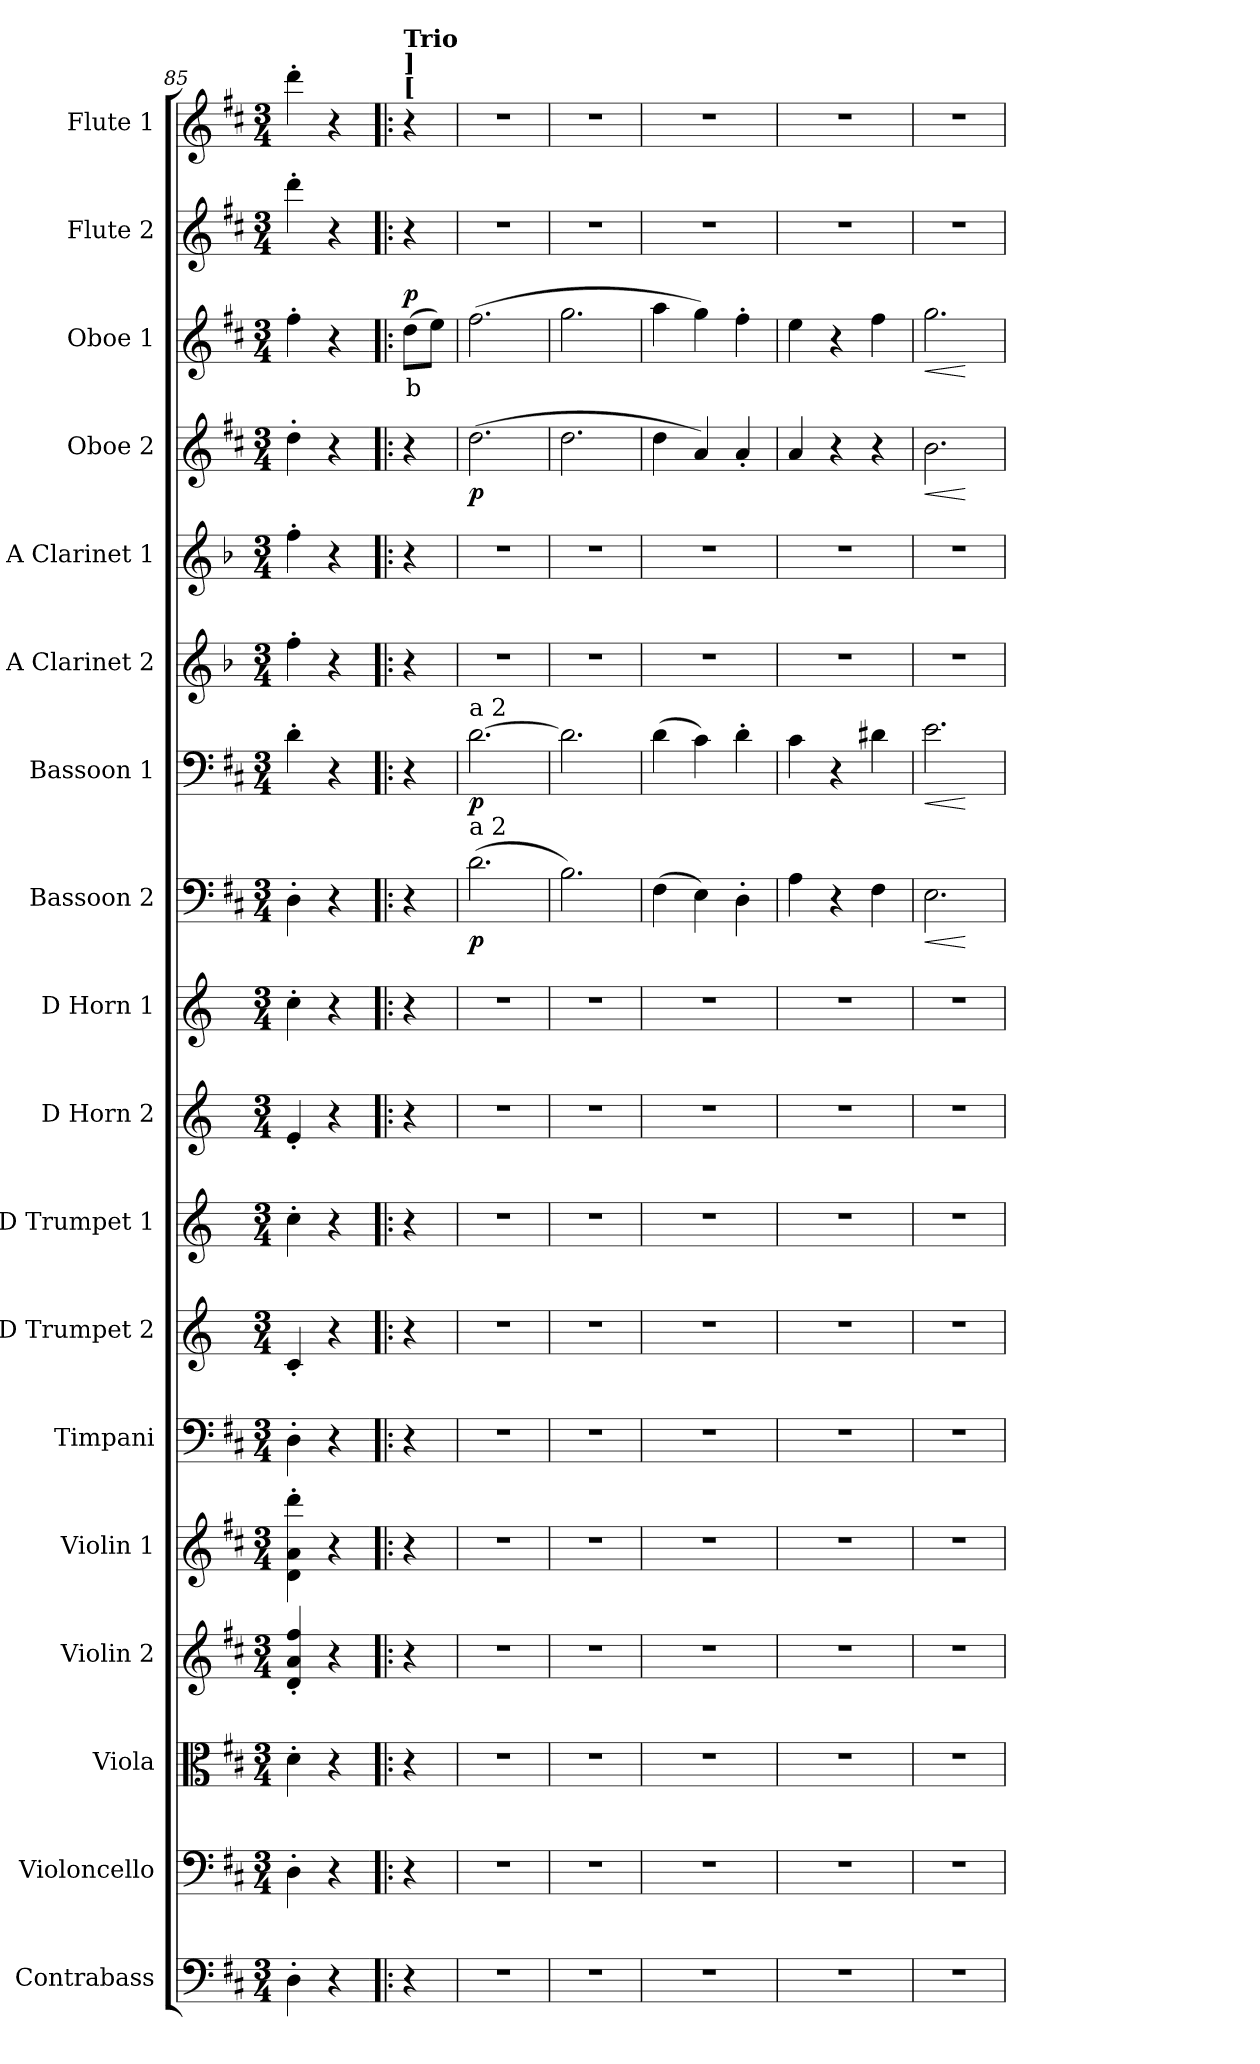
**kern	**kern	**kern	**kern	**kern	**kern	**kern	**kern	**kern	**kern	**kern	**dynam	**kern	**dynam	**kern	**kern	**kern	**dynam	**kern	**text	**dynam	**kern	**kern
*part18	*part17	*part16	*part15	*part14	*part13	*part12	*part11	*part10	*part9	*part8	*part8	*part7	*part7	*part6	*part5	*part4	*part4	*part3	*part3	*part3	*part2	*part1
*staff18	*staff17	*staff16	*staff15	*staff14	*staff13	*staff12	*staff11	*staff10	*staff9	*staff8	*staff8	*staff7	*staff7	*staff6	*staff5	*staff4	*staff4	*staff3	*staff3	*staff3	*staff2	*staff1
*I"Contrabass	*I"Violoncello	*I"Viola	*I"Violin 2	*I"Violin 1	*I"Timpani	*I"D Trumpet 2	*I"D Trumpet 1	*I"D Horn 2	*I"D Horn 1	*I"Bassoon 2	*	*I"Bassoon 1	*	*I"A Clarinet 2	*I"A Clarinet 1	*I"Oboe 2	*	*I"Oboe 1	*	*	*I"Flute 2	*I"Flute 1
*I'Cb	*I'Vc	*I'Vla	*I'Vln 2	*I'Vln 1	*I'Timp	*I'Tpt 2	*I'Tpt 1	*I'Hn 2	*I'Hn 1	*I'Bsn 2	*	*I'Bsn 1	*	*I'Cl 2	*I'Cl 1	*I'Ob 2	*	*I'Ob 1	*	*	*I'Fl 2	*I'Fl 1
*clefF4	*clefF4	*clefC3	*clefG2	*clefG2	*clefF4	*clefG2	*clefG2	*clefG2	*clefG2	*clefF4	*	*clefF4	*	*clefG2	*clefG2	*clefG2	*	*clefG2	*	*	*clefG2	*clefG2
*ITrd7c12	*	*	*	*	*	*ITrd-1c-2	*ITrd-1c-2	*ITrd6c10	*ITrd6c10	*	*	*	*	*ITrd2c3	*ITrd2c3	*	*	*	*	*	*	*
*k[f#c#]	*k[f#c#]	*k[f#c#]	*k[f#c#]	*k[f#c#]	*k[f#c#]	*k[f#c#]	*k[f#c#]	*k[f#c#]	*k[f#c#]	*k[f#c#]	*	*k[f#c#]	*	*k[f#c#]	*k[f#c#]	*k[f#c#]	*	*k[f#c#]	*	*	*k[f#c#]	*k[f#c#]
*M3/4	*M3/4	*M3/4	*M3/4	*M3/4	*M3/4	*M3/4	*M3/4	*M3/4	*M3/4	*M3/4	*	*M3/4	*	*M3/4	*M3/4	*M3/4	*	*M3/4	*	*	*M3/4	*M3/4
=85	=85	=85	=85	=85	=85	=85	=85	=85	=85	=85	=85	=85	=85	=85	=85	=85	=85	=85	=85	=85	=85	=85
4DD'\	4D'\	4d'\	4d/' 4a/' 4ff#/'	4d\' 4a\' 4ddd\'	4D'\	4d'/	4dd'\	4F#'/	4d'\	4D'\	.	4d'\	.	4dd'\	4dd'\	4dd'\	.	4ff#'\	.	.	4ddd'\	4ddd'\
4r	4r	4r	4r	4r	4r	4r	4r	4r	4r	4r	.	4r	.	4r	4r	4r	.	4r	.	.	4r	4r
=86!|:	=86!|:	=86!|:	=86!|:	=86!|:	=86!|:	=86!|:	=86!|:	=86!|:	=86!|:	=86!|:	=86!|:	=86!|:	=86!|:	=86!|:	=86!|:	=86!|:	=86!|:	=86!|:	=86!|:	=86!|:	=86!|:	=86!|:
*	*	*	*	*	*	*	*	*	*	*	*	*	*	*	*	*	*	*	*	*	*	*MM260
!	!	!	!	!	!	!	!	!	!	!	!	!	!	!	!	!	!	!	!	!	!	!LO:TX:a:B:t=[
!	!	!	!	!	!	!	!	!	!	!	!	!	!	!	!	!	!	!	!	!	!	!LO:TX:a:B:t=]
!	!	!	!	!	!	!	!	!	!	!	!	!	!	!	!	!	!	!	!	!	!	!LO:TX:a:B:t=Trio
!	!	!	!	!	!	!	!	!	!	!	!	!	!	!	!	!	!	!	!LO:LY:b:color=#FF0000	!LO:DY:b	!	!
4r	4r	4r	4r	4r	4r	4r	4r	4r	4r	4r	.	4r	.	4r	4r	4r	.	(8dd\L	b	p	4r	4r
.	.	.	.	.	.	.	.	.	.	.	.	.	.	.	.	.	.	8ee\J)	.	.	.	.
=87	=87	=87	=87	=87	=87	=87	=87	=87	=87	=87	=87	=87	=87	=87	=87	=87	=87	=87	=87	=87	=87	=87
!	!	!	!	!	!	!	!	!	!	!	!	!LO:TX:a:t=a 2	!	!	!	!	!	!	!	!	!	!
!	!	!	!	!	!	!	!	!	!	!LO:TX:a:t=a 2	!	!	!	!	!	!	!	!	!	!	!	!
!	!	!	!	!	!	!	!	!	!	!	!LO:DY:b	!	!LO:DY:b	!	!	!	!LO:DY:b	!	!	!	!	!
2.r	2.r	2.r	2.r	2.r	2.r	2.r	2.r	2.r	2.r	(2.d\	p	[2.d\	p	2.r	2.r	(2.dd\	p	(2.ff#\	.	.	2.r	2.r
=88	=88	=88	=88	=88	=88	=88	=88	=88	=88	=88	=88	=88	=88	=88	=88	=88	=88	=88	=88	=88	=88	=88
2.r	2.r	2.r	2.r	2.r	2.r	2.r	2.r	2.r	2.r	2.B\)	.	2.d\]	.	2.r	2.r	2.dd\	.	2.gg\	.	.	2.r	2.r
=89	=89	=89	=89	=89	=89	=89	=89	=89	=89	=89	=89	=89	=89	=89	=89	=89	=89	=89	=89	=89	=89	=89
2.r	2.r	2.r	2.r	2.r	2.r	2.r	2.r	2.r	2.r	(4F#\	.	(4d\	.	2.r	2.r	4dd\	.	4aa\	.	.	2.r	2.r
.	.	.	.	.	.	.	.	.	.	4E\)	.	4c#\)	.	.	.	4a/)	.	4gg\)	.	.	.	.
.	.	.	.	.	.	.	.	.	.	4D'\	.	4d'\	.	.	.	4a'/	.	4ff#'\	.	.	.	.
=90	=90	=90	=90	=90	=90	=90	=90	=90	=90	=90	=90	=90	=90	=90	=90	=90	=90	=90	=90	=90	=90	=90
2.r	2.r	2.r	2.r	2.r	2.r	2.r	2.r	2.r	2.r	4A\	.	4c#\	.	2.r	2.r	4a/	.	4ee\	.	.	2.r	2.r
.	.	.	.	.	.	.	.	.	.	4r	.	4r	.	.	.	4r	.	4r	.	.	.	.
.	.	.	.	.	.	.	.	.	.	4F#\	.	4d#X\	.	.	.	4r	.	4ff#\	.	.	.	.
=91	=91	=91	=91	=91	=91	=91	=91	=91	=91	=91	=91	=91	=91	=91	=91	=91	=91	=91	=91	=91	=91	=91
!	!	!	!	!	!	!	!	!	!	!	!LO:HP:b	!	!LO:HP:b	!	!	!	!LO:HP:b	!	!	!LO:HP:b	!	!
2.r	2.r	2.r	2.r	2.r	2.r	2.r	2.r	2.r	2.r	2.E\	<	2.e\	<	2.r	2.r	2.b\	<	2.gg\	.	<	2.r	2.r
.	.	.	.	.	.	.	.	.	.	.	[	.	[	.	.	.	[	.	.	[	.	.
=	=	=	=	=	=	=	=	=	=	=	=	=	=	=	=	=	=	=	=	=	=	=
*-	*-	*-	*-	*-	*-	*-	*-	*-	*-	*-	*-	*-	*-	*-	*-	*-	*-	*-	*-	*-	*-	*-
